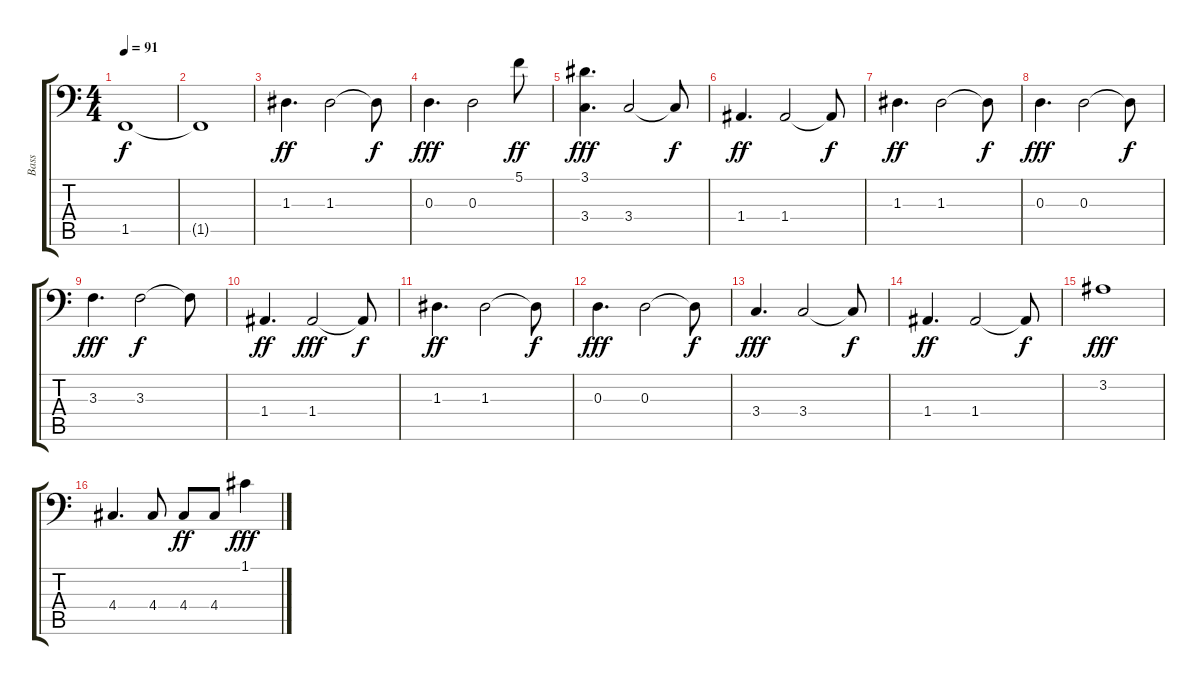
\track ("Bass" "Bass") {instrument fretlessbass}
\staff {score tabs}
\tuning (C3 G2 D2 A1 E1 B0) {hide}
\ts (4 4)
\tempo 91
\clef f4
\ks c
1.5.1{dy f} |
1.5{t}.1 |
1.3.4{d dy ff} 1.3.2 1.3{t}.8{dy f} |
0.3.4{d dy fff} 0.3.2 5.1.8{dy ff} |
(3.1 3.4).4{d dy fff} 3.4.2 3.4{t}.8{dy f} |
1.4.4{d dy ff} 1.4.2 1.4{t}.8{dy f} |
1.3.4{d dy ff} 1.3.2 1.3{t}.8{dy f} |
0.3.4{d dy fff} 0.3.2 0.3{t}.8{dy f} |
3.3.4{d dy fff} 3.3.2{dy f} 3.3{t}.8 |
1.4.4{d dy ff} 1.4.2{dy fff} 1.4{t}.8{dy f} |
1.3.4{d dy ff} 1.3.2 1.3{t}.8{dy f} |
0.3.4{d dy fff} 0.3.2 0.3{t}.8{dy f} |
3.4.4{d dy fff} 3.4.2 3.4{t}.8{dy f} |
1.4.4{d dy ff} 1.4.2 1.4{t}.8{dy f} |
3.2.1{dy fff} |
4.4.4{d} 4.4.8 4.4.8{dy ff} 4.4.8 1.1.4{dy fff}
